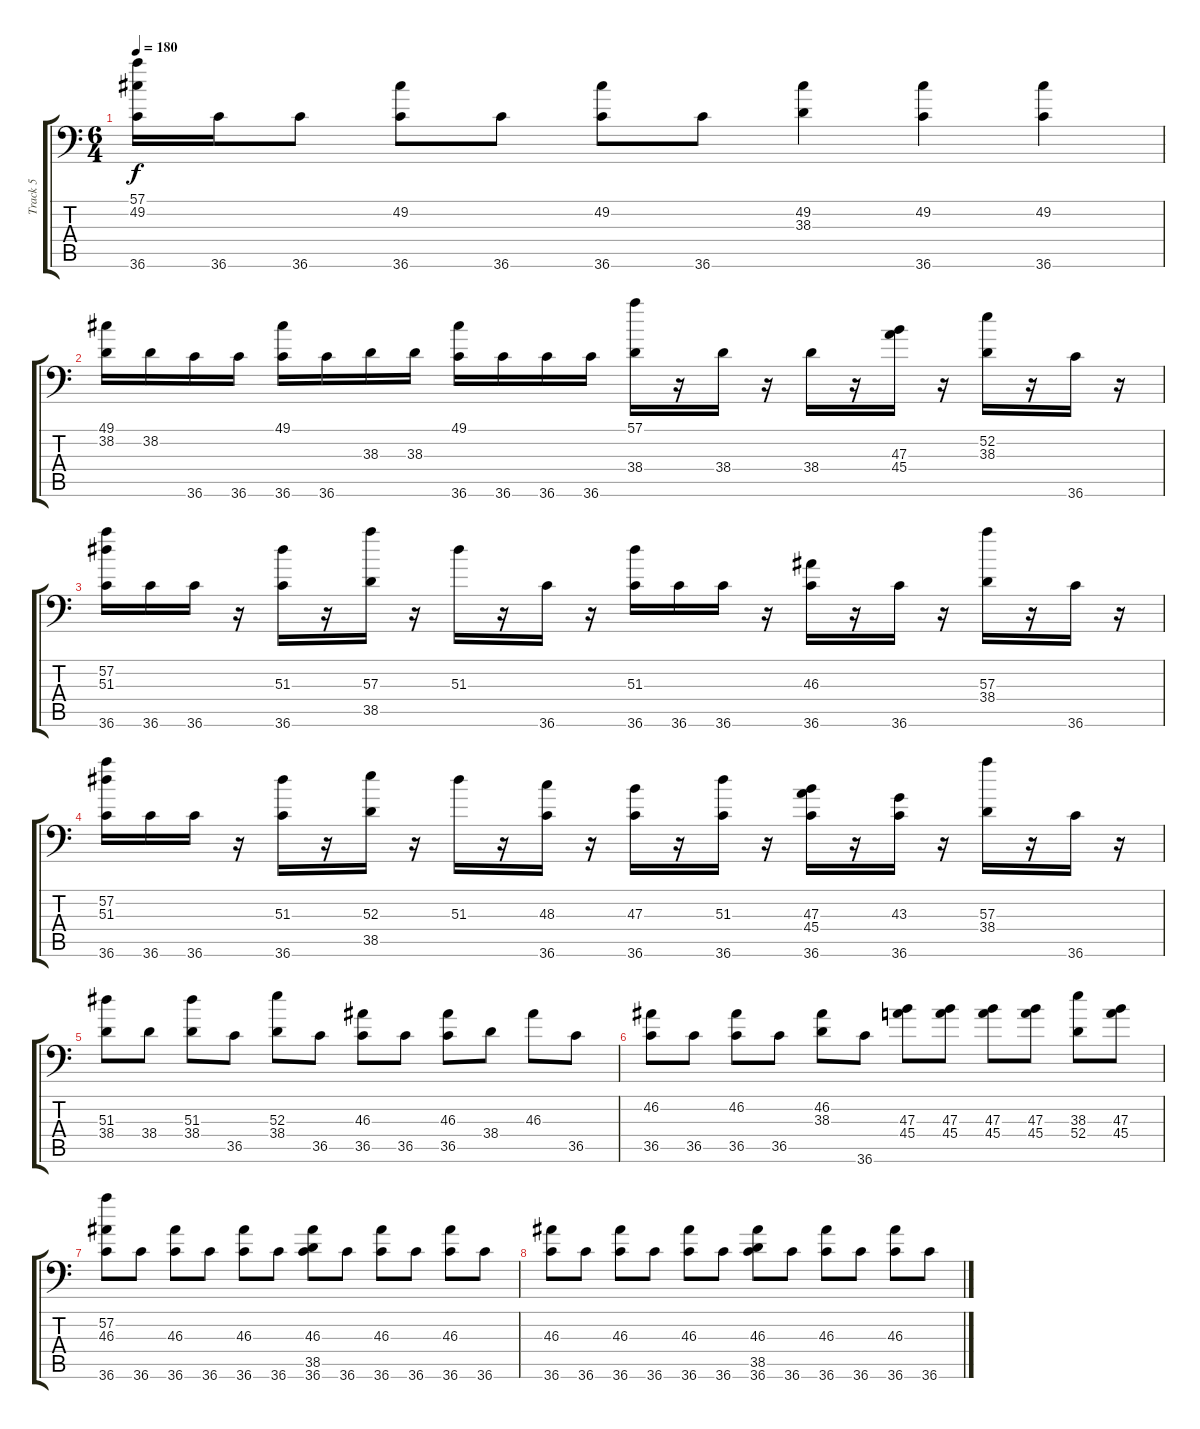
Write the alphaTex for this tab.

\track ("Track 5" "Track 5") {instrument acousticgrandpiano}
\staff {score tabs}
\tuning (C-1 C-1 C-1 C-1 C-1 C-1) {hide}
\ts (6 4)
\tempo 180
\clef f4
\ks c
(57.1 49.2 36.6).16{dy f} 36.6.16 36.6.8 (49.2 36.6).8 36.6.8 (49.2 36.6).8 36.6.8 (49.2 38.3).4 (49.2 36.6).4 (49.2 36.6).4 |
(49.1 38.2).16 38.2.16 36.6.16 36.6.16 (49.1 36.6).16 36.6.16 38.3.16 38.3.16 (49.1 36.6).16 36.6.16 36.6.16 36.6.16 (57.1 38.4).16 r.16 38.4.16 r.16 38.4.16 r.16 (47.3 45.4).16 r.16 (52.2 38.3).16 r.16 36.6.16 r.16 |
(57.2 51.3 36.6).16 36.6.16 36.6.16 r.16 (51.3 36.6).16 r.16 (57.3 38.5).16 r.16 51.3.16 r.16 36.6.16 r.16 (51.3 36.6).16 36.6.16 36.6.16 r.16 (46.3 36.6).16 r.16 36.6.16 r.16 (57.3 38.4).16 r.16 36.6.16 r.16 |
(57.2 51.3 36.6).16 36.6.16 36.6.16 r.16 (51.3 36.6).16 r.16 (52.3 38.5).16 r.16 51.3.16 r.16 (48.3 36.6).16 r.16 (47.3 36.6).16 r.16 (51.3 36.6).16 r.16 (47.3 45.4 36.6).16 r.16 (43.3 36.6).16 r.16 (57.3 38.4).16 r.16 36.6.16 r.16 |
(51.3 38.4).8 38.4.8 (51.3 38.4).8 36.5.8 (52.3 38.4).8 36.5.8 (46.3 36.5).8 36.5.8 (46.3 36.5).8 38.4.8 46.3.8 36.5.8 |
(46.2 36.5).8 36.5.8 (46.2 36.5).8 36.5.8 (46.2 38.3).8 36.6.8 (47.3 45.4).8 (47.3 45.4).8 (47.3 45.4).8 (47.3 45.4).8 (38.3 52.4).8 (47.3 45.4).8 |
(57.2 46.3 36.6).8 36.6.8 (46.3 36.6).8 36.6.8 (46.3 36.6).8 36.6.8 (46.3 38.5 36.6).8 36.6.8 (46.3 36.6).8 36.6.8 (46.3 36.6).8 36.6.8 |
(46.3 36.6).8 36.6.8 (46.3 36.6).8 36.6.8 (46.3 36.6).8 36.6.8 (46.3 38.5 36.6).8 36.6.8 (46.3 36.6).8 36.6.8 (46.3 36.6).8 36.6.8
